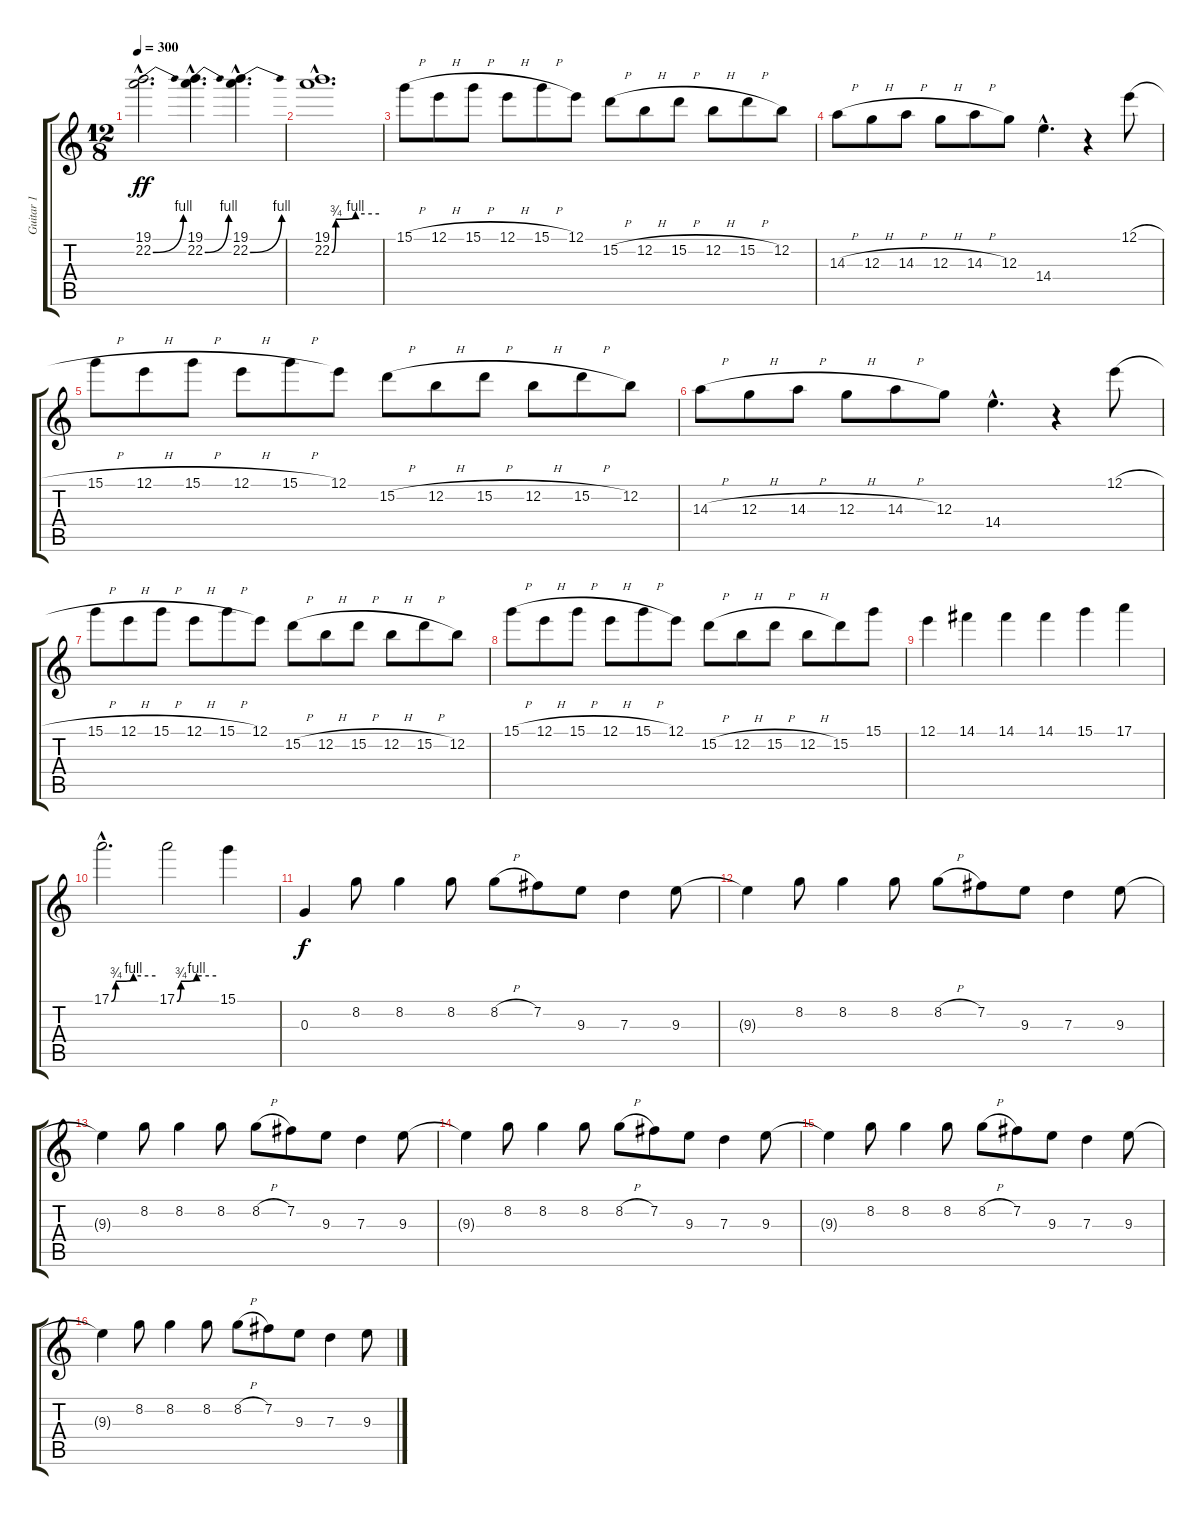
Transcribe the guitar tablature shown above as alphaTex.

\track ("Guitar 1" "Guitar 1") {instrument overdrivenguitar}
\staff {score tabs}
\tuning (E4 B3 G3 D3 A2 E2) {hide}
\ts (12 8)
\tempo 300
\clef g2
\ks c
(19.1{hac} 22.2{be (bend 0 0 60 4) hac}).2{d dy ff} (19.1{hac} 22.2{be (bend 0 0 60 4) hac}).4{d} (19.1{hac} 22.2{be (bend 0 0 60 4) hac}).4{d} |
(19.1{hac} 22.2{be (custom 0 0 5 3 30 4 60 4) hac}).1{d} |
15.1{h}.8 12.1{h}.8 15.1{h}.8 12.1{h}.8 15.1{h}.8 12.1.8 15.2{h}.8 12.2{h}.8 15.2{h}.8 12.2{h}.8 15.2{h}.8 12.2.8 |
14.3{h}.8 12.3{h}.8 14.3{h}.8 12.3{h}.8 14.3{h}.8 12.3.8 14.4{hac}.4{d} r.4 12.1{h}.8 |
15.1{h}.8 12.1{h}.8 15.1{h}.8 12.1{h}.8 15.1{h}.8 12.1.8 15.2{h}.8 12.2{h}.8 15.2{h}.8 12.2{h}.8 15.2{h}.8 12.2.8 |
14.3{h}.8 12.3{h}.8 14.3{h}.8 12.3{h}.8 14.3{h}.8 12.3.8 14.4{hac}.4{d} r.4 12.1{h}.8 |
15.1{h}.8 12.1{h}.8 15.1{h}.8 12.1{h}.8 15.1{h}.8 12.1.8 15.2{h}.8 12.2{h}.8 15.2{h}.8 12.2{h}.8 15.2{h}.8 12.2.8 |
15.1{h}.8 12.1{h}.8 15.1{h}.8 12.1{h}.8 15.1{h}.8 12.1.8 15.2{h}.8 12.2{h}.8 15.2{h}.8 12.2{h}.8 15.2.8 15.1.8 |
12.1.4 14.1.4 14.1.4 14.1.4 15.1.4 17.1.4 |
17.1{be (custom 0 0 6 3 30 4 60 4) hac}.2{d} 17.1{be (custom 0 0 6 3 30 4 60 4)}.2 15.1.4 |
0.3.4{dy f} 8.2.8 8.2.4 8.2.8 8.2{h}.8 7.2.8 9.3.8 7.3.4 9.3.8 |
9.3{t}.4 8.2.8 8.2.4 8.2.8 8.2{h}.8 7.2.8 9.3.8 7.3.4 9.3.8 |
9.3{t}.4 8.2.8 8.2.4 8.2.8 8.2{h}.8 7.2.8 9.3.8 7.3.4 9.3.8 |
9.3{t}.4 8.2.8 8.2.4 8.2.8 8.2{h}.8 7.2.8 9.3.8 7.3.4 9.3.8 |
9.3{t}.4 8.2.8 8.2.4 8.2.8 8.2{h}.8 7.2.8 9.3.8 7.3.4 9.3.8 |
9.3{t}.4 8.2.8 8.2.4 8.2.8 8.2{h}.8 7.2.8 9.3.8 7.3.4 9.3.8
